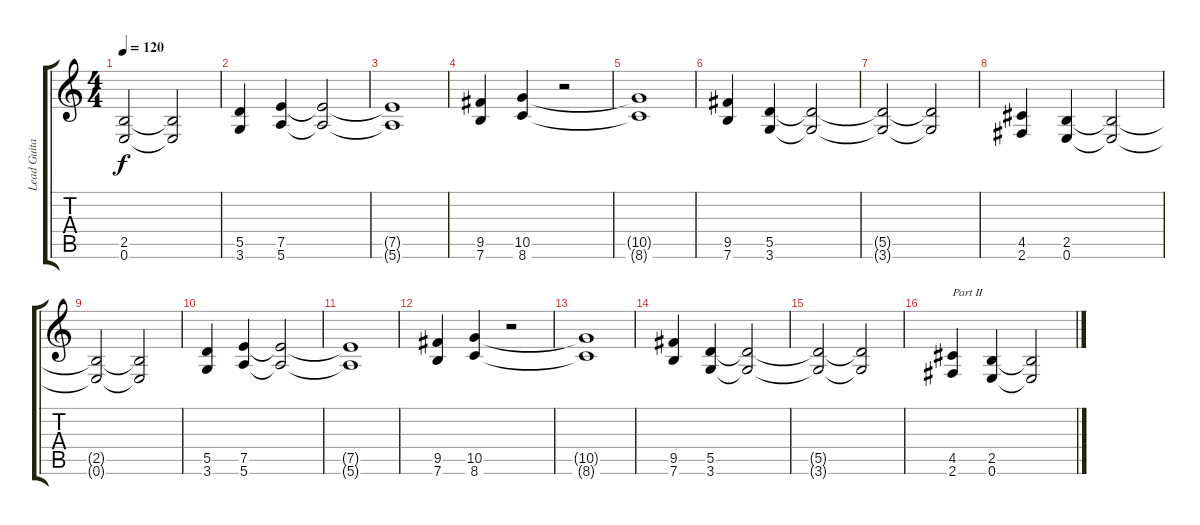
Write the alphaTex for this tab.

\track ("Lead Guitar" "Lead Guita") {instrument distortionguitar}
\staff {score tabs}
\tuning (E4 B3 G3 D3 A2 E2) {hide}
\ts (4 4)
\tempo 120
\clef g2
\ks c
(2.5{t} 0.6{t}).2{dy f} (2.5{t} 0.6{t}).2 |
(5.5 3.6).4 (7.5 5.6).4 (7.5{t} 5.6{t}).2 |
(7.5{t} 5.6{t}).1 |
(9.5 7.6).4 (10.5 8.6).4 r.2 |
(10.5{t} 8.6{t}).1 |
(9.5 7.6).4 (5.5 3.6).4 (5.5{t} 3.6{t}).2 |
(5.5{t} 3.6{t}).2 (5.5{t} 3.6{t}).2 |
(4.5 2.6).4 (2.5 0.6).4 (2.5{t} 0.6{t}).2 |
(2.5{t} 0.6{t}).2 (2.5{t} 0.6{t}).2 |
(5.5 3.6).4 (7.5 5.6).4 (7.5{t} 5.6{t}).2 |
(7.5{t} 5.6{t}).1 |
(9.5 7.6).4 (10.5 8.6).4 r.2 |
(10.5{t} 8.6{t}).1 |
(9.5 7.6).4 (5.5 3.6).4 (5.5{t} 3.6{t}).2 |
(5.5{t} 3.6{t}).2 (5.5{t} 3.6{t}).2 |
(4.5 2.6).4{txt "Part II"} (2.5 0.6).4 (2.5{t} 0.6{t}).2
